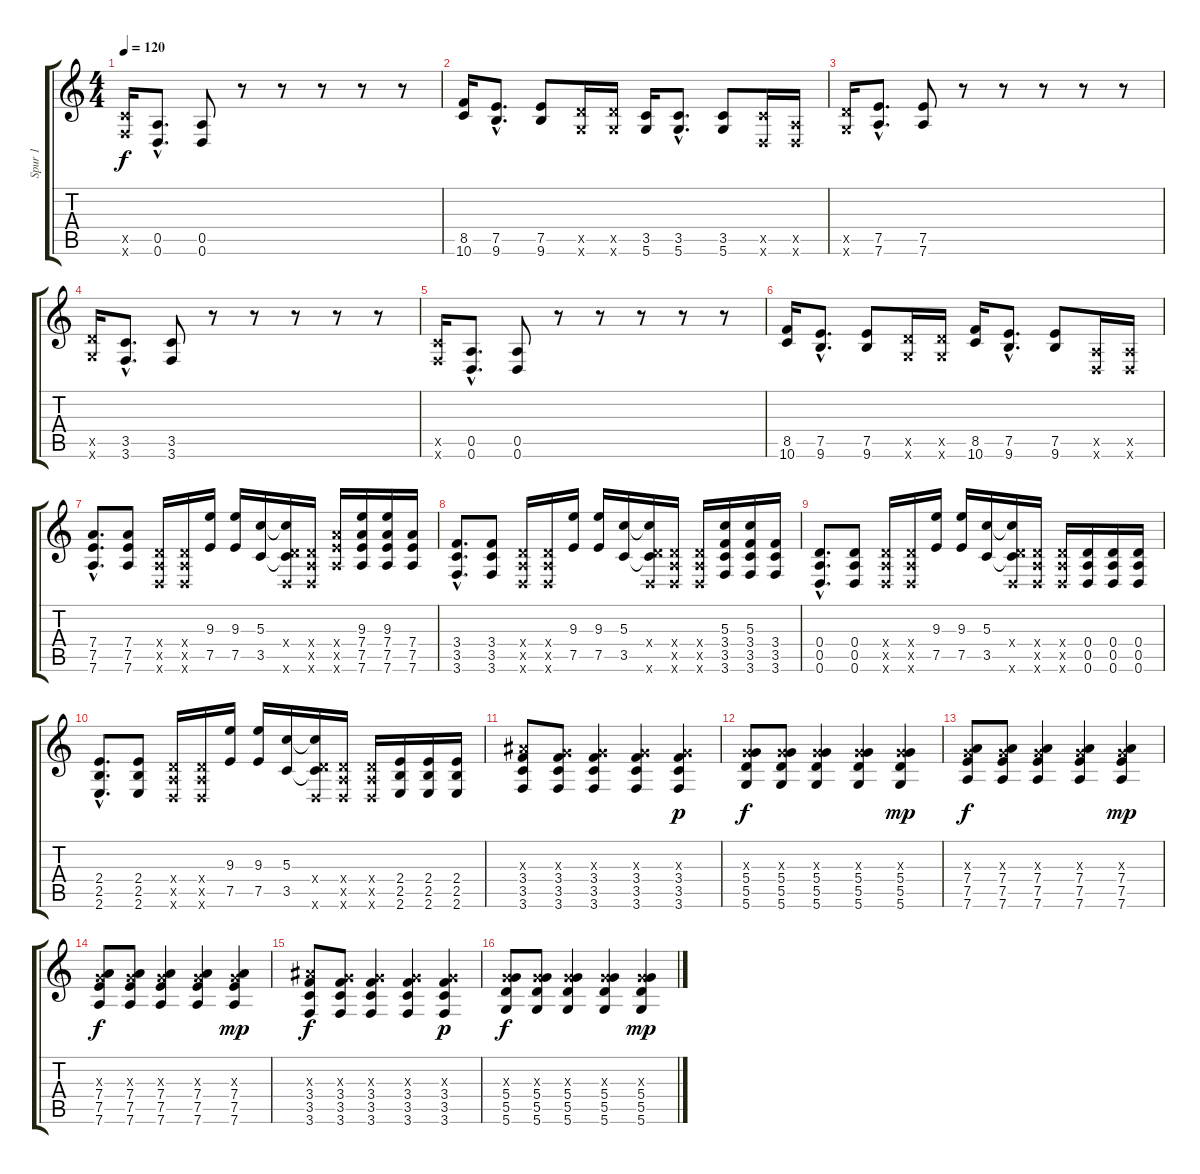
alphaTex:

\track ("Spur 1" "Spur 1") {instrument acousticguitarsteel}
\staff {score tabs}
\tuning (E4 B3 G3 D3 A2 D2) {hide}
\ts (4 4)
\tempo 120
\clef g2
\ks c
(3.5{x} 3.6{x}).16{dy f instrument electricguitarmuted} (0.5{hac} 0.6{hac}).8{d instrument distortionguitar} (0.5 0.6).8 r.8 r.8 r.8 r.8 r.8 |
(8.5 10.6).16{instrument distortionguitar} (7.5{hac} 9.6{hac}).8{d} (7.5 9.6).8 (5.5{x} 5.6{x}).16{instrument electricguitarmuted} (5.5{x} 5.6{x}).16 (3.5 5.6).16{instrument distortionguitar} (3.5{hac} 5.6{hac}).8{d} (3.5 5.6).8 (3.5{x} 0.6{x}).16{instrument electricguitarmuted} (0.5{x} 0.6{x}).16 |
(5.5{x} 5.6{x}).16{instrument electricguitarmuted} (7.5{hac} 7.6{hac}).8{d instrument distortionguitar} (7.5 7.6).8 r.8 r.8 r.8 r.8 r.8 |
(5.5{x} 5.6{x}).16{instrument electricguitarmuted} (3.5{hac} 3.6{hac}).8{d instrument distortionguitar} (3.5 3.6).8 r.8 r.8 r.8 r.8 r.8 |
(3.5{x} 3.6{x}).16{instrument electricguitarmuted} (0.5{hac} 0.6{hac}).8{d instrument distortionguitar} (0.5 0.6).8 r.8 r.8 r.8 r.8 r.8 |
(8.5 10.6).16{instrument distortionguitar} (7.5{hac} 9.6{hac}).8{d} (7.5 9.6).8 (5.5{x} 5.6{x}).16{instrument electricguitarmuted} (5.5{x} 5.6{x}).16 (8.5 10.6).16{instrument distortionguitar} (7.5{hac} 9.6{hac}).8{d} (7.5 9.6).8 (0.5{x} 0.6{x}).16{instrument electricguitarmuted} (0.5{x} 0.6{x}).16 |
(7.4{hac} 7.5{hac} 7.6{hac}).8{d instrument distortionguitar} (7.4 7.5 7.6).8 (0.4{x} 0.5{x} 0.6{x}).16 (0.4{x} 0.5{x} 0.6{x}).16 (9.3 7.5).16 (9.3 7.5).16 (5.3 3.5).16 (5.3{t} 0.4{x} 3.5{t} 0.6{x}).16 (0.4{x} 0.5{x} 0.6{x}).16 (7.4{x} 7.5{x} 7.6{x}).16 (9.3 7.4 7.5 7.6).16 (9.3 7.4 7.5 7.6).16 (7.4 7.5 7.6).16 |
(3.4{hac} 3.5{hac} 3.6{hac}).8{d} (3.4 3.5 3.6).8 (0.4{x} 0.5{x} 0.6{x}).16 (0.4{x} 0.5{x} 0.6{x}).16 (9.3 7.5).16 (9.3 7.5).16 (5.3 3.5).16 (5.3{t} 0.4{x} 3.5{t} 0.6{x}).16 (0.4{x} 0.5{x} 0.6{x}).16 (0.4{x} 0.5{x} 0.6{x}).16 (5.3 3.4 3.5 3.6).16 (5.3 3.4 3.5 3.6).16 (3.4 3.5 3.6).16 |
(0.4{hac} 0.5{hac} 0.6{hac}).8{d} (0.4 0.5 0.6).8 (0.4{x} 0.5{x} 0.6{x}).16 (0.4{x} 0.5{x} 0.6{x}).16 (9.3 7.5).16 (9.3 7.5).16 (5.3 3.5).16 (5.3{t} 0.4{x} 3.5{t} 0.6{x}).16 (0.4{x} 0.5{x} 0.6{x}).16 (0.4{x} 0.5{x} 0.6{x}).16 (0.4 0.5 0.6).16 (0.4 0.5 0.6).16 (0.4 0.5 0.6).16 |
(2.4{hac} 2.5{hac} 2.6{hac}).8{d} (2.4 2.5 2.6).8 (0.4{x} 0.5{x} 0.6{x}).16 (0.4{x} 0.5{x} 0.6{x}).16 (9.3 7.5).16 (9.3 7.5).16 (5.3 3.5).16 (5.3{t} 0.4{x} 3.5{t} 0.6{x}).16 (0.4{x} 0.5{x} 0.6{x}).16 (0.4{x} 0.5{x} 0.6{x}).16 (2.4 2.5 2.6).16 (2.4 2.5 2.6).16 (2.4 2.5 2.6).16 |
(3.3{x} 3.4 3.5 3.6).8 (0.3{x} 3.4 3.5 3.6).8 (0.3{x} 3.4 3.5 3.6).4 (0.3{x} 3.4 3.5 3.6).4 (0.3{x} 3.4 3.5 3.6).4{dy p} |
(0.3{x} 5.4 5.5 5.6).8{dy f} (0.3{x} 5.4 5.5 5.6).8 (0.3{x} 5.4 5.5 5.6).4 (0.3{x} 5.4 5.5 5.6).4 (0.3{x} 5.4 5.5 5.6).4{dy mp} |
(0.3{x} 7.4 7.5 7.6).8{dy f} (0.3{x} 7.4 7.5 7.6).8 (0.3{x} 7.4 7.5 7.6).4 (0.3{x} 7.4 7.5 7.6).4 (0.3{x} 7.4 7.5 7.6).4{dy mp} |
(0.3{x} 7.4 7.5 7.6).8{dy f} (0.3{x} 7.4 7.5 7.6).8 (0.3{x} 7.4 7.5 7.6).4 (0.3{x} 7.4 7.5 7.6).4 (0.3{x} 7.4 7.5 7.6).4{dy mp} |
(3.3{x} 3.4 3.5 3.6).8{dy f} (0.3{x} 3.4 3.5 3.6).8 (0.3{x} 3.4 3.5 3.6).4 (0.3{x} 3.4 3.5 3.6).4 (0.3{x} 3.4 3.5 3.6).4{dy p} |
(0.3{x} 5.4 5.5 5.6).8{dy f} (0.3{x} 5.4 5.5 5.6).8 (0.3{x} 5.4 5.5 5.6).4 (0.3{x} 5.4 5.5 5.6).4 (0.3{x} 5.4 5.5 5.6).4{dy mp}
